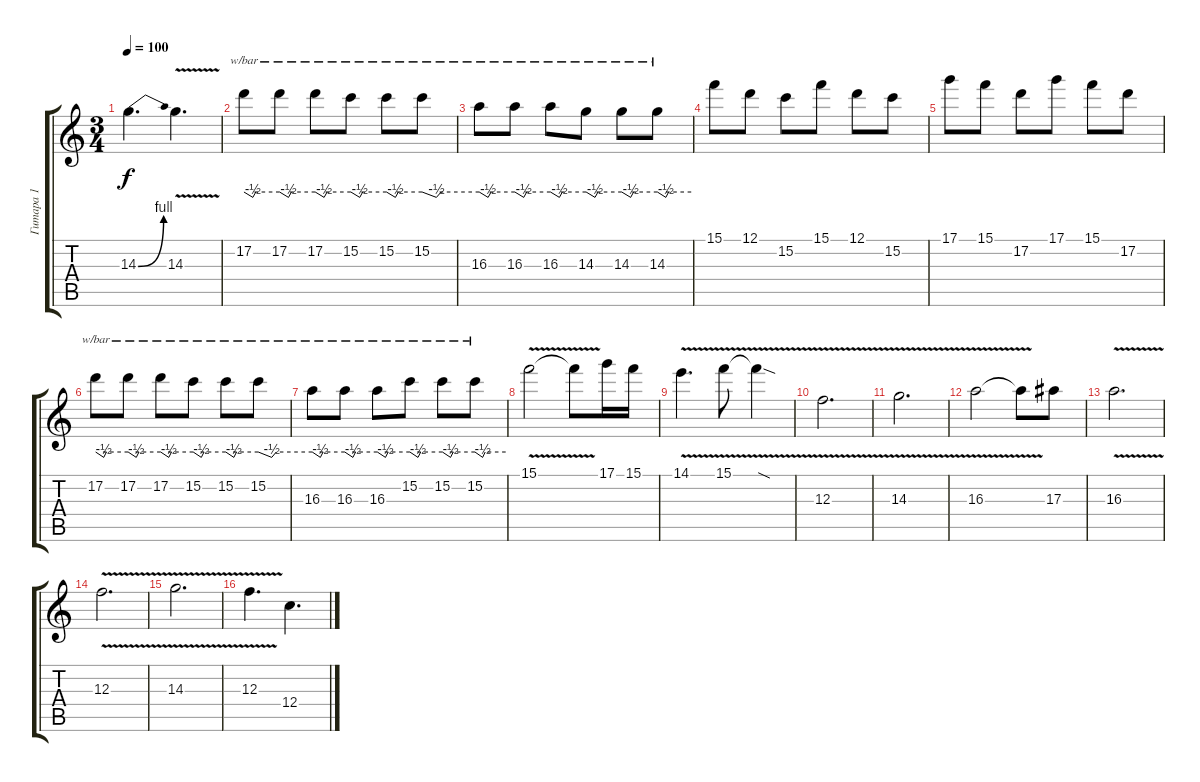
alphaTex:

\track ("Гитара 1" "Гитара 1") {instrument overdrivenguitar}
\staff {score tabs}
\tuning (D4 A3 F3 C3 G2 D2) {hide}
\ts (3 4)
\tempo 100
\clef g2
\ks c
14.3{be (bend 0 0 60 4)}.4{d dy f} 14.3{v}.4{d} |
17.2.8{tbe (custom default 0 0 15 -2 20 0 60 0)} 17.2.8{tbe (custom default 0 0 15 -2 20 0 60 0)} 17.2.8{tbe (custom default 0 0 15 -2 20 0 60 0)} 15.2.8{tbe (custom default 0 0 15 -2 20 0 60 0)} 15.2.8{tbe (custom default 0 0 15 -2 20 0 60 0)} 15.2.8{tbe (custom default 0 0 15 -2 20 0 60 0)} |
16.3.8{tbe (custom default 0 0 15 -2 20 0 60 0)} 16.3.8{tbe (custom default 0 0 15 -2 20 0 60 0)} 16.3.8{tbe (custom default 0 0 15 -2 20 0 60 0)} 14.3.8{tbe (custom default 0 0 15 -2 20 0 60 0)} 14.3.8{tbe (custom default 0 0 15 -2 20 0 60 0)} 14.3.8{tbe (custom default 0 0 15 -2 20 0 60 0)} |
15.1.8 12.1.8 15.2.8 15.1.8 12.1.8 15.2.8 |
17.1.8 15.1.8 17.2.8 17.1.8 15.1.8 17.2.8 |
17.2.8{tbe (custom default 0 0 15 -2 20 0 60 0)} 17.2.8{tbe (custom default 0 0 15 -2 20 0 60 0)} 17.2.8{tbe (custom default 0 0 15 -2 20 0 60 0)} 15.2.8{tbe (custom default 0 0 15 -2 20 0 60 0)} 15.2.8{tbe (custom default 0 0 15 -2 20 0 60 0)} 15.2.8{tbe (custom default 0 0 15 -2 20 0 60 0)} |
16.3.8{tbe (custom default 0 0 15 -2 20 0 60 0)} 16.3.8{tbe (custom default 0 0 15 -2 20 0 60 0)} 16.3.8{tbe (custom default 0 0 15 -2 20 0 60 0)} 15.2.8{tbe (custom default 0 0 15 -2 20 0 60 0)} 15.2.8{tbe (custom default 0 0 15 -2 20 0 60 0)} 15.2.8{tbe (custom default 0 0 15 -2 20 0 60 0)} |
15.1{v}.2 15.1{t}.8 17.1.16 15.1.16 |
14.1{v}.4{d} 15.1{v}.8 15.1{sod t}.4 |
12.3{v}.2{d} |
14.3{v}.2{d} |
16.3{v}.2 16.3{t}.8 17.3.8 |
16.3{v}.2{d} |
12.3{v}.2{d} |
14.3{v}.2{d} |
12.3{v}.4{d} 12.4.4{d}
